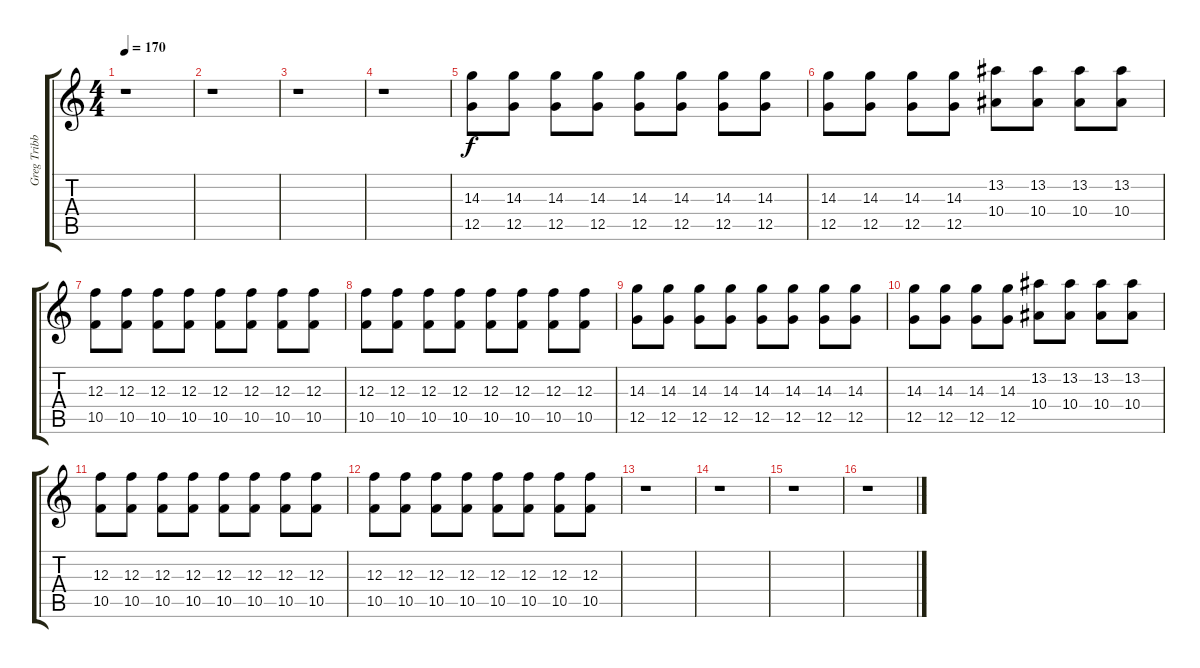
\track ("Greg Tribbett" "Greg Tribb") {instrument distortionguitar}
\staff {score tabs}
\tuning (D4 A3 F3 C3 G2 C2) {hide}
\ts (4 4)
\tempo 170
\clef g2
\ks c
r.1{dy f} |
r.1 |
r.1 |
r.1 |
(14.3 12.5).8{volume 7} (14.3 12.5).8 (14.3 12.5).8 (14.3 12.5).8 (14.3 12.5).8 (14.3 12.5).8 (14.3 12.5).8 (14.3 12.5).8 |
(14.3 12.5).8 (14.3 12.5).8 (14.3 12.5).8 (14.3 12.5).8 (13.2 10.4).8 (13.2 10.4).8 (13.2 10.4).8 (13.2 10.4).8 |
(12.3 10.5).8 (12.3 10.5).8 (12.3 10.5).8 (12.3 10.5).8 (12.3 10.5).8 (12.3 10.5).8 (12.3 10.5).8 (12.3 10.5).8 |
(12.3 10.5).8 (12.3 10.5).8 (12.3 10.5).8 (12.3 10.5).8 (12.3 10.5).8 (12.3 10.5).8 (12.3 10.5).8 (12.3 10.5).8 |
(14.3 12.5).8 (14.3 12.5).8 (14.3 12.5).8 (14.3 12.5).8 (14.3 12.5).8 (14.3 12.5).8 (14.3 12.5).8 (14.3 12.5).8 |
(14.3 12.5).8 (14.3 12.5).8 (14.3 12.5).8 (14.3 12.5).8 (13.2 10.4).8 (13.2 10.4).8 (13.2 10.4).8 (13.2 10.4).8 |
(12.3 10.5).8 (12.3 10.5).8 (12.3 10.5).8 (12.3 10.5).8 (12.3 10.5).8 (12.3 10.5).8 (12.3 10.5).8 (12.3 10.5).8 |
(12.3 10.5).8 (12.3 10.5).8 (12.3 10.5).8 (12.3 10.5).8 (12.3 10.5).8 (12.3 10.5).8 (12.3 10.5).8 (12.3 10.5).8 |
r.1 |
r.1 |
r.1 |
r.1
